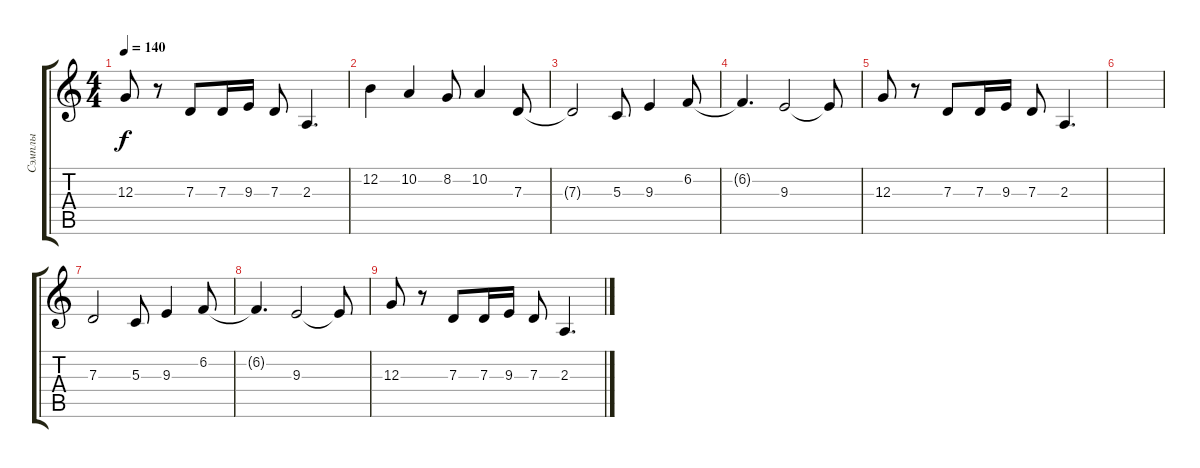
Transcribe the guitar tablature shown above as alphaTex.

\track ("Сэмплы" "Сэмплы") {instrument pad1newage}
\staff {score tabs}
\tuning (E4 B3 G3 D3 A2 D2) {hide}
\ts (4 4)
\tempo 140
\clef g2
\ks c
12.3.8{dy f} r.8 7.3.8 7.3.16 9.3.16 7.3.8 2.3.4{d} |
12.2.4 10.2.4 8.2.8 10.2.4 7.3.8 |
7.3{t}.2 5.3.8 9.3.4 6.2.8 |
6.2{t}.4{d} 9.3.2 9.3{t}.8 |
12.3.8 r.8 7.3.8 7.3.16 9.3.16 7.3.8 2.3.4{d} |
|
7.3.2 5.3.8 9.3.4 6.2.8 |
6.2{t}.4{d} 9.3.2 9.3{t}.8 |
12.3.8 r.8 7.3.8 7.3.16 9.3.16 7.3.8 2.3.4{d}
